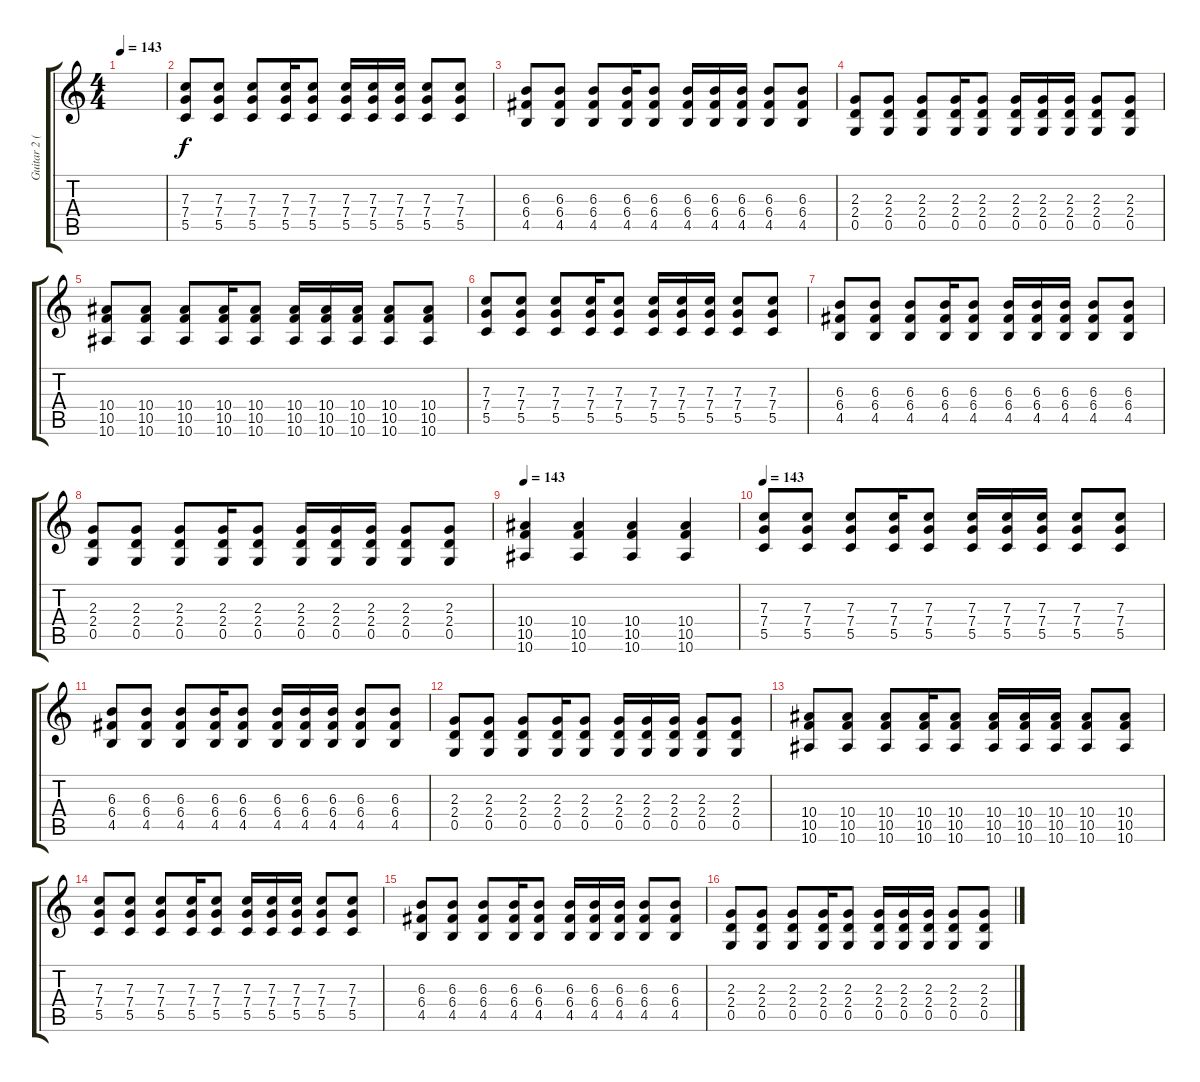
\track ("Guitar 2 (Distortion)" "Guitar 2 (") {instrument distortionguitar}
\staff {score tabs}
\tuning (D4 A3 F3 C3 G2 C2) {hide}
\ts (4 4)
\tempo 143
\clef g2
\ks c
|
(7.3 7.4 5.5).8{volume 10} (7.3 7.4 5.5).8 (7.3 7.4 5.5).8 (7.3 7.4 5.5).16 (7.3 7.4 5.5).8 (7.3 7.4 5.5).16 (7.3 7.4 5.5).16 (7.3 7.4 5.5).16 (7.3 7.4 5.5).8 (7.3 7.4 5.5).8 |
(6.3 6.4 4.5).8 (6.3 6.4 4.5).8 (6.3 6.4 4.5).8 (6.3 6.4 4.5).16 (6.3 6.4 4.5).8 (6.3 6.4 4.5).16 (6.3 6.4 4.5).16 (6.3 6.4 4.5).16 (6.3 6.4 4.5).8 (6.3 6.4 4.5).8 |
(2.3 2.4 0.5).8 (2.3 2.4 0.5).8 (2.3 2.4 0.5).8 (2.3 2.4 0.5).16 (2.3 2.4 0.5).8 (2.3 2.4 0.5).16 (2.3 2.4 0.5).16 (2.3 2.4 0.5).16 (2.3 2.4 0.5).8 (2.3 2.4 0.5).8 |
(10.4 10.5 10.6).8 (10.4 10.5 10.6).8 (10.4 10.5 10.6).8 (10.4 10.5 10.6).16 (10.4 10.5 10.6).8 (10.4 10.5 10.6).16 (10.4 10.5 10.6).16 (10.4 10.5 10.6).16 (10.4 10.5 10.6).8 (10.4 10.5 10.6).8 |
(7.3 7.4 5.5).8 (7.3 7.4 5.5).8 (7.3 7.4 5.5).8 (7.3 7.4 5.5).16 (7.3 7.4 5.5).8 (7.3 7.4 5.5).16 (7.3 7.4 5.5).16 (7.3 7.4 5.5).16 (7.3 7.4 5.5).8 (7.3 7.4 5.5).8 |
(6.3 6.4 4.5).8 (6.3 6.4 4.5).8 (6.3 6.4 4.5).8 (6.3 6.4 4.5).16 (6.3 6.4 4.5).8 (6.3 6.4 4.5).16 (6.3 6.4 4.5).16 (6.3 6.4 4.5).16 (6.3 6.4 4.5).8 (6.3 6.4 4.5).8 |
(2.3 2.4 0.5).8 (2.3 2.4 0.5).8 (2.3 2.4 0.5).8 (2.3 2.4 0.5).16 (2.3 2.4 0.5).8 (2.3 2.4 0.5).16 (2.3 2.4 0.5).16 (2.3 2.4 0.5).16 (2.3 2.4 0.5).8 (2.3 2.4 0.5).8 |
\tempo 143
(10.4 10.5 10.6).4 (10.4 10.5 10.6).4 (10.4 10.5 10.6).4 (10.4 10.5 10.6).4 |
\tempo 143
(7.3 7.4 5.5).8{volume 10} (7.3 7.4 5.5).8 (7.3 7.4 5.5).8 (7.3 7.4 5.5).16 (7.3 7.4 5.5).8 (7.3 7.4 5.5).16 (7.3 7.4 5.5).16 (7.3 7.4 5.5).16 (7.3 7.4 5.5).8 (7.3 7.4 5.5).8 |
(6.3 6.4 4.5).8 (6.3 6.4 4.5).8 (6.3 6.4 4.5).8 (6.3 6.4 4.5).16 (6.3 6.4 4.5).8 (6.3 6.4 4.5).16 (6.3 6.4 4.5).16 (6.3 6.4 4.5).16 (6.3 6.4 4.5).8 (6.3 6.4 4.5).8 |
(2.3 2.4 0.5).8 (2.3 2.4 0.5).8 (2.3 2.4 0.5).8 (2.3 2.4 0.5).16 (2.3 2.4 0.5).8 (2.3 2.4 0.5).16 (2.3 2.4 0.5).16 (2.3 2.4 0.5).16 (2.3 2.4 0.5).8 (2.3 2.4 0.5).8 |
(10.4 10.5 10.6).8 (10.4 10.5 10.6).8 (10.4 10.5 10.6).8 (10.4 10.5 10.6).16 (10.4 10.5 10.6).8 (10.4 10.5 10.6).16 (10.4 10.5 10.6).16 (10.4 10.5 10.6).16 (10.4 10.5 10.6).8 (10.4 10.5 10.6).8 |
(7.3 7.4 5.5).8 (7.3 7.4 5.5).8 (7.3 7.4 5.5).8 (7.3 7.4 5.5).16 (7.3 7.4 5.5).8 (7.3 7.4 5.5).16 (7.3 7.4 5.5).16 (7.3 7.4 5.5).16 (7.3 7.4 5.5).8 (7.3 7.4 5.5).8 |
(6.3 6.4 4.5).8 (6.3 6.4 4.5).8 (6.3 6.4 4.5).8 (6.3 6.4 4.5).16 (6.3 6.4 4.5).8 (6.3 6.4 4.5).16 (6.3 6.4 4.5).16 (6.3 6.4 4.5).16 (6.3 6.4 4.5).8 (6.3 6.4 4.5).8 |
(2.3 2.4 0.5).8 (2.3 2.4 0.5).8 (2.3 2.4 0.5).8 (2.3 2.4 0.5).16 (2.3 2.4 0.5).8 (2.3 2.4 0.5).16 (2.3 2.4 0.5).16 (2.3 2.4 0.5).16 (2.3 2.4 0.5).8 (2.3 2.4 0.5).8
